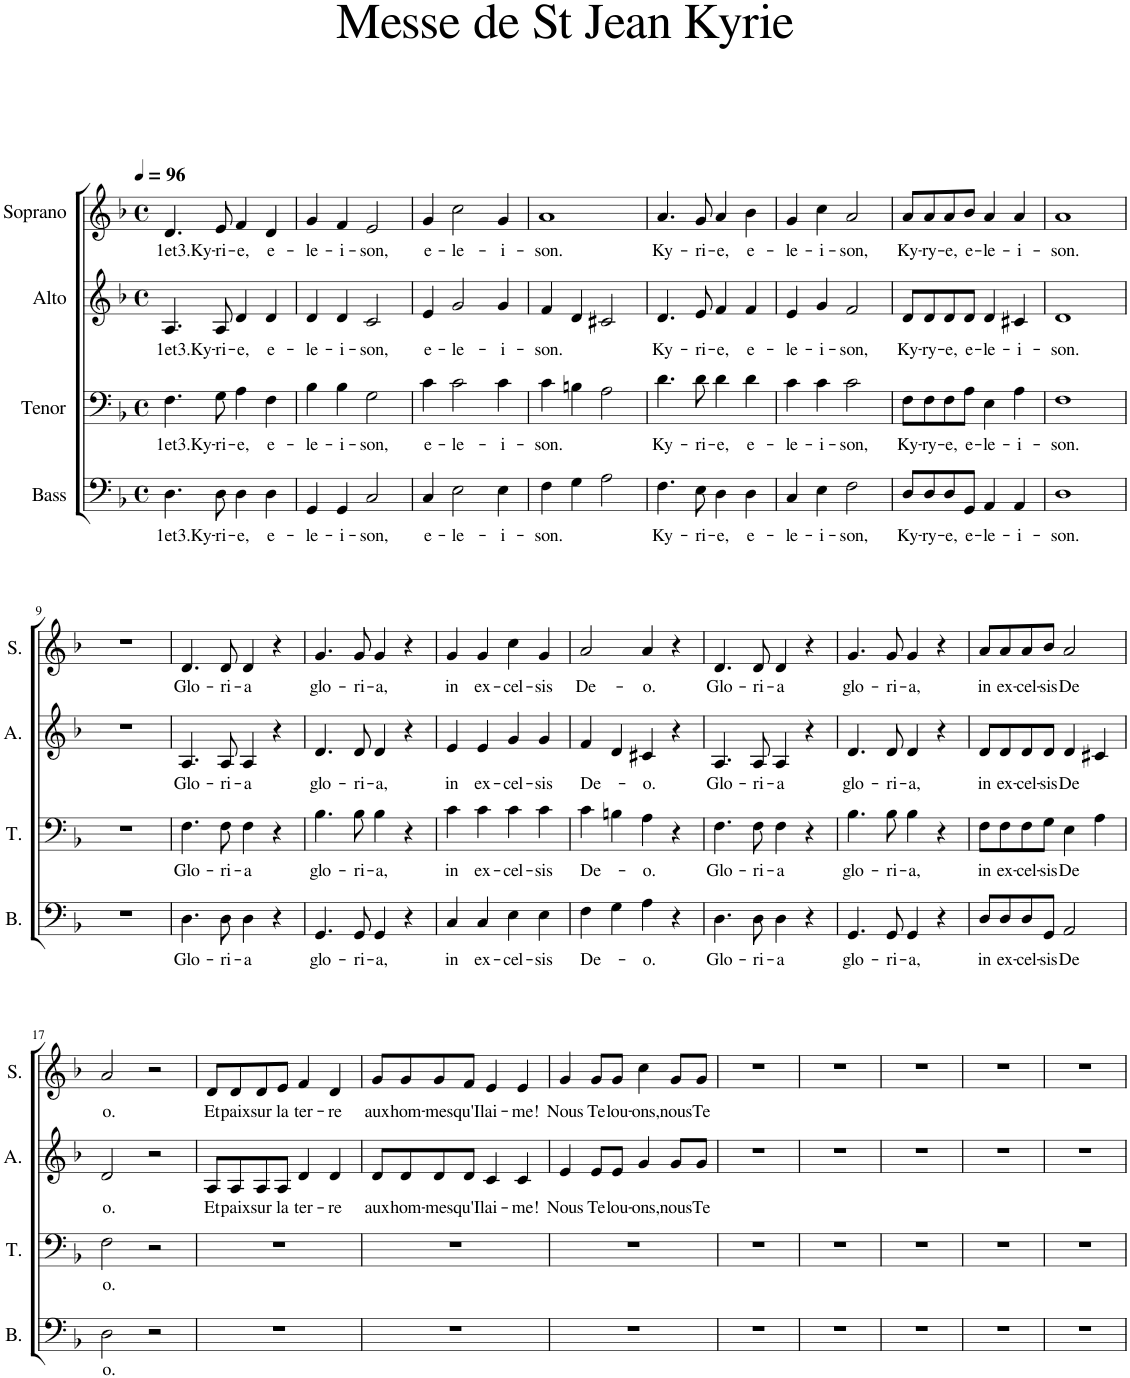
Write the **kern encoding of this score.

**kern	**text	**kern	**text	**kern	**text	**kern	**text
*part4	*part4	*part3	*part3	*part2	*part2	*part1	*part1
*staff4	*staff4	*staff3	*staff3	*staff2	*staff2	*staff1	*staff1
*I"Bass	*	*I"Tenor	*	*I"Alto	*	*I"Soprano	*
*I'B.	*	*I'T.	*	*I'A.	*	*I'S.	*
*clefF4	*	*clefF4	*	*clefG2	*	*clefG2	*
*k[b-]	*	*k[b-]	*	*k[b-]	*	*k[b-]	*
*M4/4	*	*M4/4	*	*M4/4	*	*M4/4	*
*met(c)	*	*met(c)	*	*met(c)	*	*met(c)	*
*MM96	*	*MM96	*	*MM96	*	*MM96	*
=1	=1	=1	=1	=1	=1	=1	=1
!	!LO:LY:b	!	!LO:LY:b	!	!LO:LY:b	!	!LO:LY:b
4.D\	1et3.Ky-	4.F\	1et3.Ky-	4.A/	1et3.Ky-	4.d/	1et3.Ky-
!	!LO:LY:b	!	!LO:LY:b	!	!LO:LY:b	!	!LO:LY:b
8D\	-ri-	8G\	-ri-	8A/	-ri-	8e/	-ri-
!	!LO:LY:b	!	!LO:LY:b	!	!LO:LY:b	!	!LO:LY:b
4D\	-e,	4A\	-e,	4d/	-e,	4f/	-e,
!	!LO:LY:b	!	!LO:LY:b	!	!LO:LY:b	!	!LO:LY:b
4D\	e-	4F\	e-	4d/	e-	4d/	e-
=2	=2	=2	=2	=2	=2	=2	=2
!	!LO:LY:b	!	!LO:LY:b	!	!LO:LY:b	!	!LO:LY:b
4GG/	-le-	4B-\	-le-	4d/	-le-	4g/	-le-
!	!LO:LY:b	!	!LO:LY:b	!	!LO:LY:b	!	!LO:LY:b
4GG/	-i-	4B-\	-i-	4d/	-i-	4f/	-i-
!	!LO:LY:b	!	!LO:LY:b	!	!LO:LY:b	!	!LO:LY:b
2C/	-son,	2G\	-son,	2c/	-son,	2e/	-son,
=3	=3	=3	=3	=3	=3	=3	=3
!	!LO:LY:b	!	!LO:LY:b	!	!LO:LY:b	!	!LO:LY:b
4C/	e-	4c\	e-	4e/	e-	4g/	e-
!	!LO:LY:b	!	!LO:LY:b	!	!LO:LY:b	!	!LO:LY:b
2E\	-le-	2c\	-le-	2g/	-le-	2cc\	-le-
!	!LO:LY:b	!	!LO:LY:b	!	!LO:LY:b	!	!LO:LY:b
4E\	-i-	4c\	-i-	4g/	-i-	4g/	-i-
=4	=4	=4	=4	=4	=4	=4	=4
!	!LO:LY:b	!	!LO:LY:b	!	!LO:LY:b	!	!LO:LY:b
4F\	-son.	4c\	-son.	4f/	-son.	1a	-son.
4G\	.	4Bn\	.	4d/	.	.	.
2A\	.	2A\	.	2c#X/	.	.	.
=5	=5	=5	=5	=5	=5	=5	=5
!	!LO:LY:b	!	!LO:LY:b	!	!LO:LY:b	!	!LO:LY:b
4.F\	Ky-	4.d\	Ky-	4.d/	Ky-	4.a/	Ky-
!	!LO:LY:b	!	!LO:LY:b	!	!LO:LY:b	!	!LO:LY:b
8E\	-ri-	8d\	-ri-	8e/	-ri-	8g/	-ri-
!	!LO:LY:b	!	!LO:LY:b	!	!LO:LY:b	!	!LO:LY:b
4D\	-e,	4d\	-e,	4f/	-e,	4a/	-e,
!	!LO:LY:b	!	!LO:LY:b	!	!LO:LY:b	!	!LO:LY:b
4D\	e-	4d\	e-	4f/	e-	4b-\	e-
=6	=6	=6	=6	=6	=6	=6	=6
!	!LO:LY:b	!	!LO:LY:b	!	!LO:LY:b	!	!LO:LY:b
4C/	-le-	4c\	-le-	4e/	-le-	4g/	-le-
!	!LO:LY:b	!	!LO:LY:b	!	!LO:LY:b	!	!LO:LY:b
4E\	-i-	4c\	-i-	4g/	-i-	4cc\	-i-
!	!LO:LY:b	!	!LO:LY:b	!	!LO:LY:b	!	!LO:LY:b
2F\	-son,	2c\	-son,	2f/	-son,	2a/	-son,
=7	=7	=7	=7	=7	=7	=7	=7
!	!LO:LY:b	!	!LO:LY:b	!	!LO:LY:b	!	!LO:LY:b
8D/L	Ky-	8F\L	Ky-	8d/L	Ky-	8a/L	Ky-
!	!LO:LY:b	!	!LO:LY:b	!	!LO:LY:b	!	!LO:LY:b
8D/	-ry-	8F\	-ry-	8d/	-ry-	8a/	-ry-
!	!LO:LY:b	!	!LO:LY:b	!	!LO:LY:b	!	!LO:LY:b
8D/	-e,	8F\	-e,	8d/	-e,	8a/	-e,
!	!LO:LY:b	!	!LO:LY:b	!	!LO:LY:b	!	!LO:LY:b
8GG/J	e-	8A\J	e-	8d/J	e-	8b-/J	e-
!	!LO:LY:b	!	!LO:LY:b	!	!LO:LY:b	!	!LO:LY:b
4AA/	-le-	4E\	-le-	4d/	-le-	4a/	-le-
!	!LO:LY:b	!	!LO:LY:b	!	!LO:LY:b	!	!LO:LY:b
4AA/	-i-	4A\	-i-	4c#X/	-i-	4a/	-i-
=8	=8	=8	=8	=8	=8	=8	=8
!	!LO:LY:b	!	!LO:LY:b	!	!LO:LY:b	!	!LO:LY:b
1D	-son.	1F	-son.	1d	-son.	1a	-son.
!!LO:LB:g=z
=9	=9	=9	=9	=9	=9	=9	=9
1r	.	1r	.	1r	.	1r	.
=10	=10	=10	=10	=10	=10	=10	=10
!	!LO:LY:b	!	!LO:LY:b	!	!LO:LY:b	!	!LO:LY:b
4.D\	Glo-	4.F\	Glo-	4.A/	Glo-	4.d/	Glo-
!	!LO:LY:b	!	!LO:LY:b	!	!LO:LY:b	!	!LO:LY:b
8D\	-ri-	8F\	-ri-	8A/	-ri-	8d/	-ri-
!	!LO:LY:b	!	!LO:LY:b	!	!LO:LY:b	!	!LO:LY:b
4D\	-a	4F\	-a	4A/	-a	4d/	-a
4r	.	4r	.	4r	.	4r	.
=11	=11	=11	=11	=11	=11	=11	=11
!	!LO:LY:b	!	!LO:LY:b	!	!LO:LY:b	!	!LO:LY:b
4.GG/	glo-	4.B-\	glo-	4.d/	glo-	4.g/	glo-
!	!LO:LY:b	!	!LO:LY:b	!	!LO:LY:b	!	!LO:LY:b
8GG/	-ri-	8B-\	-ri-	8d/	-ri-	8g/	-ri-
!	!LO:LY:b	!	!LO:LY:b	!	!LO:LY:b	!	!LO:LY:b
4GG/	-a,	4B-\	-a,	4d/	-a,	4g/	-a,
4r	.	4r	.	4r	.	4r	.
=12	=12	=12	=12	=12	=12	=12	=12
!	!LO:LY:b	!	!LO:LY:b	!	!LO:LY:b	!	!LO:LY:b
4C/	in	4c\	in	4e/	in	4g/	in
!	!LO:LY:b	!	!LO:LY:b	!	!LO:LY:b	!	!LO:LY:b
4C/	ex-	4c\	ex-	4e/	ex-	4g/	ex-
!	!LO:LY:b	!	!LO:LY:b	!	!LO:LY:b	!	!LO:LY:b
4E\	-cel-	4c\	-cel-	4g/	-cel-	4cc\	-cel-
!	!LO:LY:b	!	!LO:LY:b	!	!LO:LY:b	!	!LO:LY:b
4E\	-sis	4c\	-sis	4g/	-sis	4g/	-sis
=13	=13	=13	=13	=13	=13	=13	=13
!	!LO:LY:b	!	!LO:LY:b	!	!LO:LY:b	!	!LO:LY:b
4F\	De-	4c\	De-	4f/	De-	2a/	De-
4G\	.	4Bn\	.	4d/	.	.	.
!	!LO:LY:b	!	!LO:LY:b	!	!LO:LY:b	!	!LO:LY:b
4A\	-o.	4A\	-o.	4c#X/	-o.	4a/	-o.
4r	.	4r	.	4r	.	4r	.
=14	=14	=14	=14	=14	=14	=14	=14
!	!LO:LY:b	!	!LO:LY:b	!	!LO:LY:b	!	!LO:LY:b
4.D\	Glo-	4.F\	Glo-	4.A/	Glo-	4.d/	Glo-
!	!LO:LY:b	!	!LO:LY:b	!	!LO:LY:b	!	!LO:LY:b
8D\	-ri-	8F\	-ri-	8A/	-ri-	8d/	-ri-
!	!LO:LY:b	!	!LO:LY:b	!	!LO:LY:b	!	!LO:LY:b
4D\	-a	4F\	-a	4A/	-a	4d/	-a
4r	.	4r	.	4r	.	4r	.
=15	=15	=15	=15	=15	=15	=15	=15
!	!LO:LY:b	!	!LO:LY:b	!	!LO:LY:b	!	!LO:LY:b
4.GG/	glo-	4.B-\	glo-	4.d/	glo-	4.g/	glo-
!	!LO:LY:b	!	!LO:LY:b	!	!LO:LY:b	!	!LO:LY:b
8GG/	-ri-	8B-\	-ri-	8d/	-ri-	8g/	-ri-
!	!LO:LY:b	!	!LO:LY:b	!	!LO:LY:b	!	!LO:LY:b
4GG/	-a,	4B-\	-a,	4d/	-a,	4g/	-a,
4r	.	4r	.	4r	.	4r	.
=16	=16	=16	=16	=16	=16	=16	=16
!	!LO:LY:b	!	!LO:LY:b	!	!LO:LY:b	!	!LO:LY:b
8D/L	in	8F\L	in	8d/L	in	8a/L	in
!	!LO:LY:b	!	!LO:LY:b	!	!LO:LY:b	!	!LO:LY:b
8D/	ex-	8F\	ex-	8d/	ex-	8a/	ex-
!	!LO:LY:b	!	!LO:LY:b	!	!LO:LY:b	!	!LO:LY:b
8D/	-cel-	8F\	-cel-	8d/	-cel-	8a/	-cel-
!	!LO:LY:b	!	!LO:LY:b	!	!LO:LY:b	!	!LO:LY:b
8GG/J	-sis	8G\J	-sis	8d/J	-sis	8b-/J	-sis
!	!LO:LY:b	!	!LO:LY:b	!	!LO:LY:b	!	!LO:LY:b
2AA/	De	4E\	De	4d/	De	2a/	De
.	.	4A\	.	4c#X/	.	.	.
!!LO:LB:g=z
=17	=17	=17	=17	=17	=17	=17	=17
!	!LO:LY:b	!	!LO:LY:b	!	!LO:LY:b	!	!LO:LY:b
2D\	o.	2F\	o.	2d/	o.	2a/	o.
2r	.	2r	.	2r	.	2r	.
=18	=18	=18	=18	=18	=18	=18	=18
!	!	!	!	!	!LO:LY:b	!	!LO:LY:b
1r	.	1r	.	8A/L	Et	8d/L	Et
!	!	!	!	!	!LO:LY:b	!	!LO:LY:b
.	.	.	.	8A/	paix	8d/	paix
!	!	!	!	!	!LO:LY:b	!	!LO:LY:b
.	.	.	.	8A/	sur	8d/	sur
!	!	!	!	!	!LO:LY:b	!	!LO:LY:b
.	.	.	.	8A/J	la	8e/J	la
!	!	!	!	!	!LO:LY:b	!	!LO:LY:b
.	.	.	.	4d/	ter-	4f/	ter-
!	!	!	!	!	!LO:LY:b	!	!LO:LY:b
.	.	.	.	4d/	-re	4d/	-re
=19	=19	=19	=19	=19	=19	=19	=19
!	!	!	!	!	!LO:LY:b	!	!LO:LY:b
1r	.	1r	.	8d/L	aux	8g/L	aux
!	!	!	!	!	!LO:LY:b	!	!LO:LY:b
.	.	.	.	8d/	hom-	8g/	hom-
!	!	!	!	!	!LO:LY:b	!	!LO:LY:b
.	.	.	.	8d/	-mes	8g/	-mes
!	!	!	!	!	!LO:LY:b	!	!LO:LY:b
.	.	.	.	8d/J	qu'Il	8f/J	qu'Il
!	!	!	!	!	!LO:LY:b	!	!LO:LY:b
.	.	.	.	4c/	ai-	4e/	ai-
!	!	!	!	!	!LO:LY:b	!	!LO:LY:b
.	.	.	.	4c/	-me!	4e/	-me!
=20	=20	=20	=20	=20	=20	=20	=20
!	!	!	!	!	!LO:LY:b	!	!LO:LY:b
1r	.	1r	.	4e/	Nous	4g/	Nous
!	!	!	!	!	!LO:LY:b	!	!LO:LY:b
.	.	.	.	8e/L	Te	8g/L	Te
!	!	!	!	!	!LO:LY:b	!	!LO:LY:b
.	.	.	.	8e/J	lou-	8g/J	lou-
!	!	!	!	!	!LO:LY:b	!	!LO:LY:b
.	.	.	.	4g/	-ons,	4cc\	-ons,
!	!	!	!	!	!LO:LY:b	!	!LO:LY:b
.	.	.	.	8g/L	nous	8g/L	nous
!	!	!	!	!	!LO:LY:b	!	!LO:LY:b
.	.	.	.	8g/J	Te	8g/J	Te
=21	=21	=21	=21	=21	=21	=21	=21
1r	.	1r	.	1r	.	1r	.
=22	=22	=22	=22	=22	=22	=22	=22
1r	.	1r	.	1r	.	1r	.
=23	=23	=23	=23	=23	=23	=23	=23
1r	.	1r	.	1r	.	1r	.
=24	=24	=24	=24	=24	=24	=24	=24
1r	.	1r	.	1r	.	1r	.
=25	=25	=25	=25	=25	=25	=25	=25
1r	.	1r	.	1r	.	1r	.
=	=	=	=	=	=	=	=
*-	*-	*-	*-	*-	*-	*-	*-
